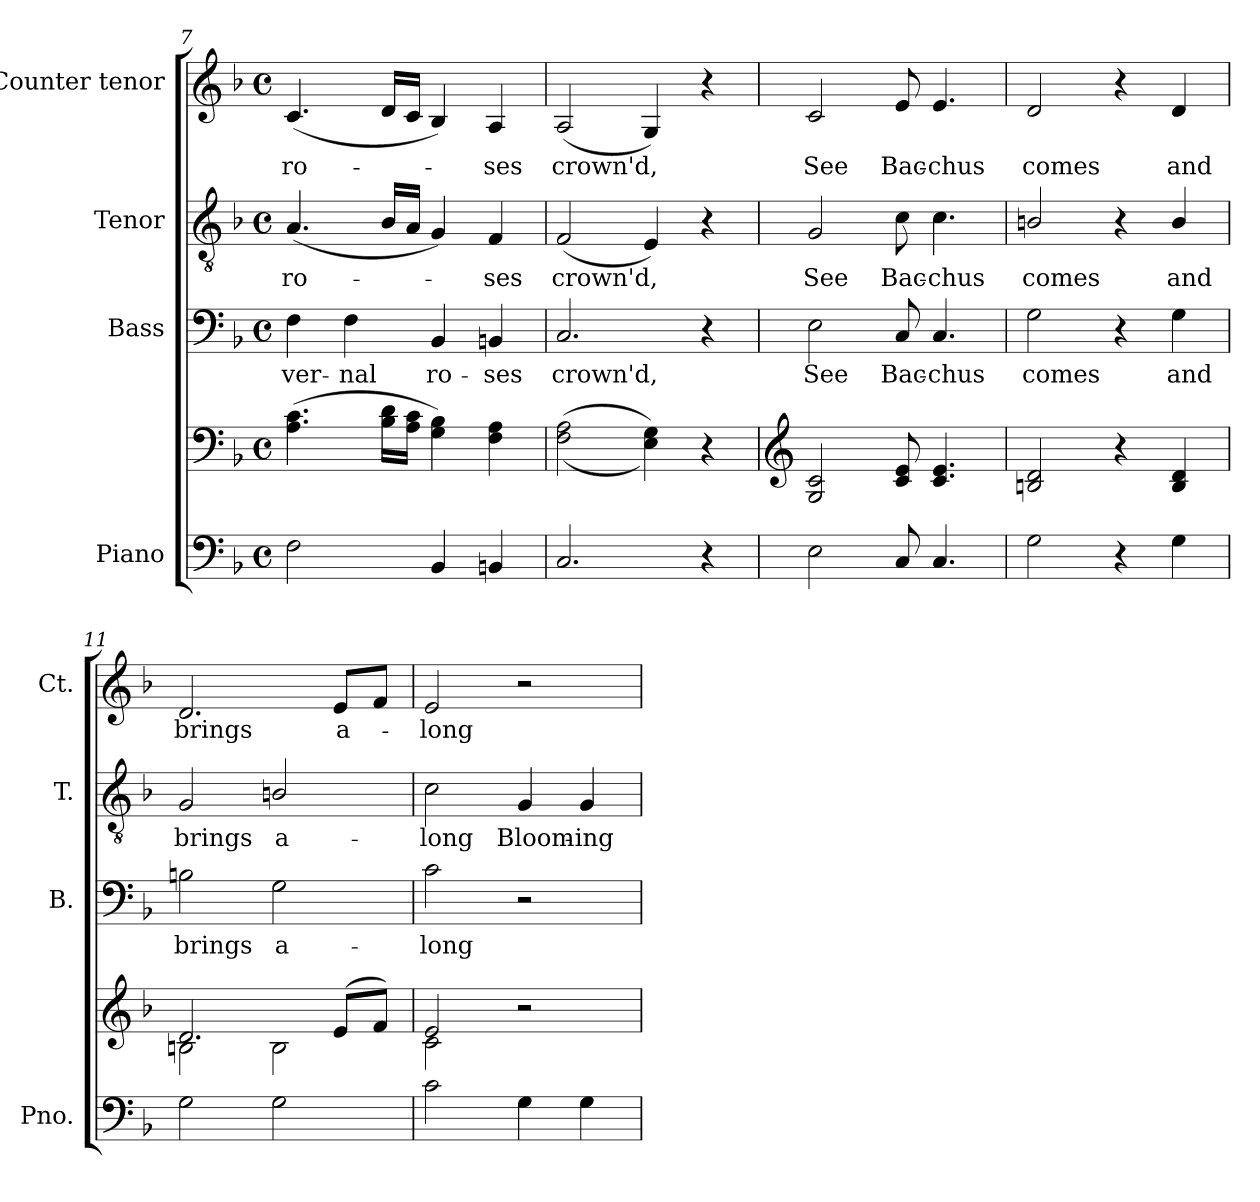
**kern	**kern	**kern	**text	**kern	**text	**kern	**text
*part4	*part4	*part3	*part3	*part2	*part2	*part1	*part1
*staff5	*staff4	*staff3	*staff3	*staff2	*staff2	*staff1	*staff1
*I"Piano	*	*I"Bass	*	*I"Tenor	*	*I"Counter tenor	*
*I'Pno.	*	*I'B.	*	*I'T.	*	*I'Ct.	*
*clefF4	*clefF4	*clefF4	*	*clefGv2	*	*clefG2	*
*	*	*	*	*ITrd7c12	*	*	*
*k[b-]	*k[b-]	*k[b-]	*	*k[b-]	*	*k[b-]	*
*F:	*F:	*F:	*	*F:	*	*F:	*
*M4/4	*M4/4	*M4/4	*	*M4/4	*	*M4/4	*
*met(c)	*met(c)	*met(c)	*	*met(c)	*	*met(c)	*
=7	=7	=7	=7	=7	=7	=7	=7
!	!	!	!LO:LY:b:color=#000000	!	!	!	!
!	!	!	!	!	!LO:LY:b:color=#000000	!	!
!	!	!	!	!	!	!	!LO:LY:b:color=#000000
2Fi\	(4.Ai\ 4.ci	4Fi\	ver-	(4.AAi/	ro-	(4.ci/	ro-
!	!	!	!LO:LY:b:color=#000000	!	!	!	!
.	.	4Fi\	-nal	.	.	.	.
.	16B-i\ 16diLL	.	.	16BB-i/LL	.	16di/LL	.
.	16Ai\ 16ciJJ	.	.	16AAi/JJ	.	16ci/JJ	.
!	!	!	!LO:LY:b:color=#000000	!	!	!	!
4BB-i/	4Gi\ 4B-i)	4BB-i/	ro-	4GGi/)	.	4B-i/)	.
!	!	!	!LO:LY:b:color=#000000	!	!	!	!
!	!	!	!	!	!LO:LY:b:color=#000000	!	!
!	!	!	!	!	!	!	!LO:LY:b:color=#000000
4BBni/	4Fi\ 4Ai	4BBni/	-ses	4FFi/	-ses	4Ai/	-ses
=8	=8	=8	=8	=8	=8	=8	=8
!	!	!	!LO:LY:b:color=#000000	!	!	!	!
!	!	!	!	!	!LO:LY:b:color=#000000	!	!
!	!	!	!	!	!	!	!LO:LY:b:color=#000000
2.Ci/	((2Fi\ 2Ai	2.Ci/	crown'd,	(2FFi/	crown'd,	(2Ai/	crown'd,
.	4Ei\ 4Gi))	.	.	4EEi/)	.	4Gi/)	.
4r	4r	4r	.	4r	.	4r	.
=9	=9	=9	=9	=9	=9	=9	=9
*	*clefG2	*	*	*	*	*	*
!	!	!	!LO:LY:b:color=#000000	!	!	!	!
!	!	!	!	!	!LO:LY:b:color=#000000	!	!
!	!	!	!	!	!	!	!LO:LY:b:color=#000000
2Ei\	2Gi/ 2ci	2Ei\	See	2GGi/	See	2ci/	See
!	!	!	!LO:LY:b:color=#000000	!	!	!	!
!	!	!	!	!	!LO:LY:b:color=#000000	!	!
!	!	!	!	!	!	!	!LO:LY:b:color=#000000
8Ci/	8ci/ 8ei	8Ci/	Bac-	8Ci\	Bac-	8ei/	Bac-
!	!	!	!LO:LY:b:color=#000000	!	!	!	!
!	!	!	!	!	!LO:LY:b:color=#000000	!	!
!	!	!	!	!	!	!	!LO:LY:b:color=#000000
4.Ci/	4.ci/ 4.ei	4.Ci/	-chus	4.Ci\	-chus	4.ei/	-chus
=10	=10	=10	=10	=10	=10	=10	=10
!	!	!	!LO:LY:b:color=#000000	!	!	!	!
!	!	!	!	!	!LO:LY:b:color=#000000	!	!
!	!	!	!	!	!	!	!LO:LY:b:color=#000000
2Gi\	2Bni/ 2di	2Gi\	comes	2BBni/	comes	2di/	comes
4r	4r	4r	.	4r	.	4r	.
!	!	!	!LO:LY:b:color=#000000	!	!	!	!
!	!	!	!	!	!LO:LY:b:color=#000000	!	!
!	!	!	!	!	!	!	!LO:LY:b:color=#000000
4Gi\	4Bi/ 4di	4Gi\	and	4BBi/	and	4di/	and
!!LO:PB:g=z
=11	=11	=11	=11	=11	=11	=11	=11
*	*^	*	*	*	*	*	*
!	!	!	!	!LO:LY:b:color=#000000	!	!	!	!
!	!	!	!	!	!	!LO:LY:b:color=#000000	!	!
!	!	!	!	!	!	!	!	!LO:LY:b:color=#000000
2Gi\	2.di/	2Bni\	2Bni\	brings	2GGi/	brings	2.di/	brings
!	!	!	!	!LO:LY:b:color=#000000	!	!	!	!
!	!	!	!	!	!	!LO:LY:b:color=#000000	!	!
2Gi\	.	2Bi\	2Gi\	a-	2BBni/	a-	.	.
!	!	!	!	!	!	!	!	!LO:LY:b:color=#000000
.	(8ei/L	.	.	.	.	.	8ei/L	a-
.	8fi/J)	.	.	.	.	.	8fi/J	.
=12	=12	=12	=12	=12	=12	=12	=12	=12
!	!	!	!	!LO:LY:b:color=#000000	!	!	!	!
!	!	!	!	!	!	!LO:LY:b:color=#000000	!	!
!	!	!	!	!	!	!	!	!LO:LY:b:color=#000000
2ci\	2ei/	2ci\	2ci\	-long	2Ci\	-long	2ei/	-long
!	!	!	!	!	!	!LO:LY:b:color=#000000	!	!
4Gi\	2ryy	2r	2r	.	4GGi/	Bloom-	2r	.
!	!	!	!	!	!	!LO:LY:b:color=#000000	!	!
4Gi\	.	.	.	.	4GGi/	-ing	.	.
*	*v	*v	*	*	*	*	*	*
=	=	=	=	=	=	=	=
*-	*-	*-	*-	*-	*-	*-	*-
